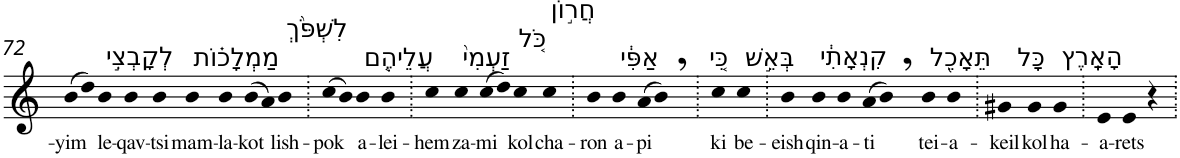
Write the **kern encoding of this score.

**kern	**text
*part1	*part1
*staff1	*staff1
*I"Piano	*
*I'Pno	*
!!LO:PB:g=z
*clefG2	*
*k[]	*
=72	=72
!	!LO:LY:b
(>8b	-yim
8dd)	.
!LO:TX:a:t=לְקָבְצִ֣י	!
!	!LO:LY:b
4b	le-
!	!LO:LY:b
4b	-qav-
!	!LO:LY:b
4b	-tsi
!LO:TX:a:t=מַמְלָכ֗וֹת	!
!	!LO:LY:b
4b	mam-
!	!LO:LY:b
4b	-la-
!	!LO:LY:b
(>8b	-kot
8a)	.
!LO:TX:a:t=לִשְׁפֹּ֨ךְ	!
!	!LO:LY:b
4b	lish-
=73.	=73.
!	!LO:LY:b
(>8cc	-pok
8b)	.
!LO:TX:a:t=עֲלֵיהֶ֤ם	!
!	!LO:LY:b
4b	a-
!	!LO:LY:b
4b	-lei-
=74.	=74.
!	!LO:LY:b
4cc	-hem
!LO:TX:a:t=זַעְמִי֙	!
!	!LO:LY:b
4cc	za-
!	!LO:LY:b
(>8cc	-mi
8dd)	.
!LO:TX:a:t=כֹּ֚ל	!
!	!LO:LY:b
4cc	kol
!LO:TX:a:t=חֲר֣וֹן	!
!	!LO:LY:b
4cc	cha-
=75.	=75.
!	!LO:LY:b
4b	-ron
!LO:TX:a:t=אַפִּ֔י	!
!	!LO:LY:b
4b	a-
!	!LO:LY:b
(>8a	-pi
8b,)	.
=76.	=76.
!LO:TX:a:t=כִּ֚י	!
!	!LO:LY:b
4cc	ki
!LO:TX:a:t=בְּאֵ֣שׁ	!
!	!LO:LY:b
4cc	be-
=77.	=77.
!	!LO:LY:b
4b	-eish
!LO:TX:a:t=קִנְאָתִ֔י	!
!	!LO:LY:b
4b	qin-
!	!LO:LY:b
4b	-a-
!	!LO:LY:b
(>8a	-ti
8b,)	.
!LO:TX:a:t=תֵּאָכֵ֖ל	!
!	!LO:LY:b
4b	tei-
!	!LO:LY:b
4b	-a-
=78.	=78.
!	!LO:LY:b
4g#X	-keil
!LO:TX:a:t=כָּל	!
!	!LO:LY:b
4g#	kol
!LO:TX:a:t=הָאָֽרֶץ	!
!	!LO:LY:b
4g#	ha-
=79.	=79.
!	!LO:LY:b
4e	-a-
!	!LO:LY:b
4e	-rets
4r	.
=.	=.
*-	*-
